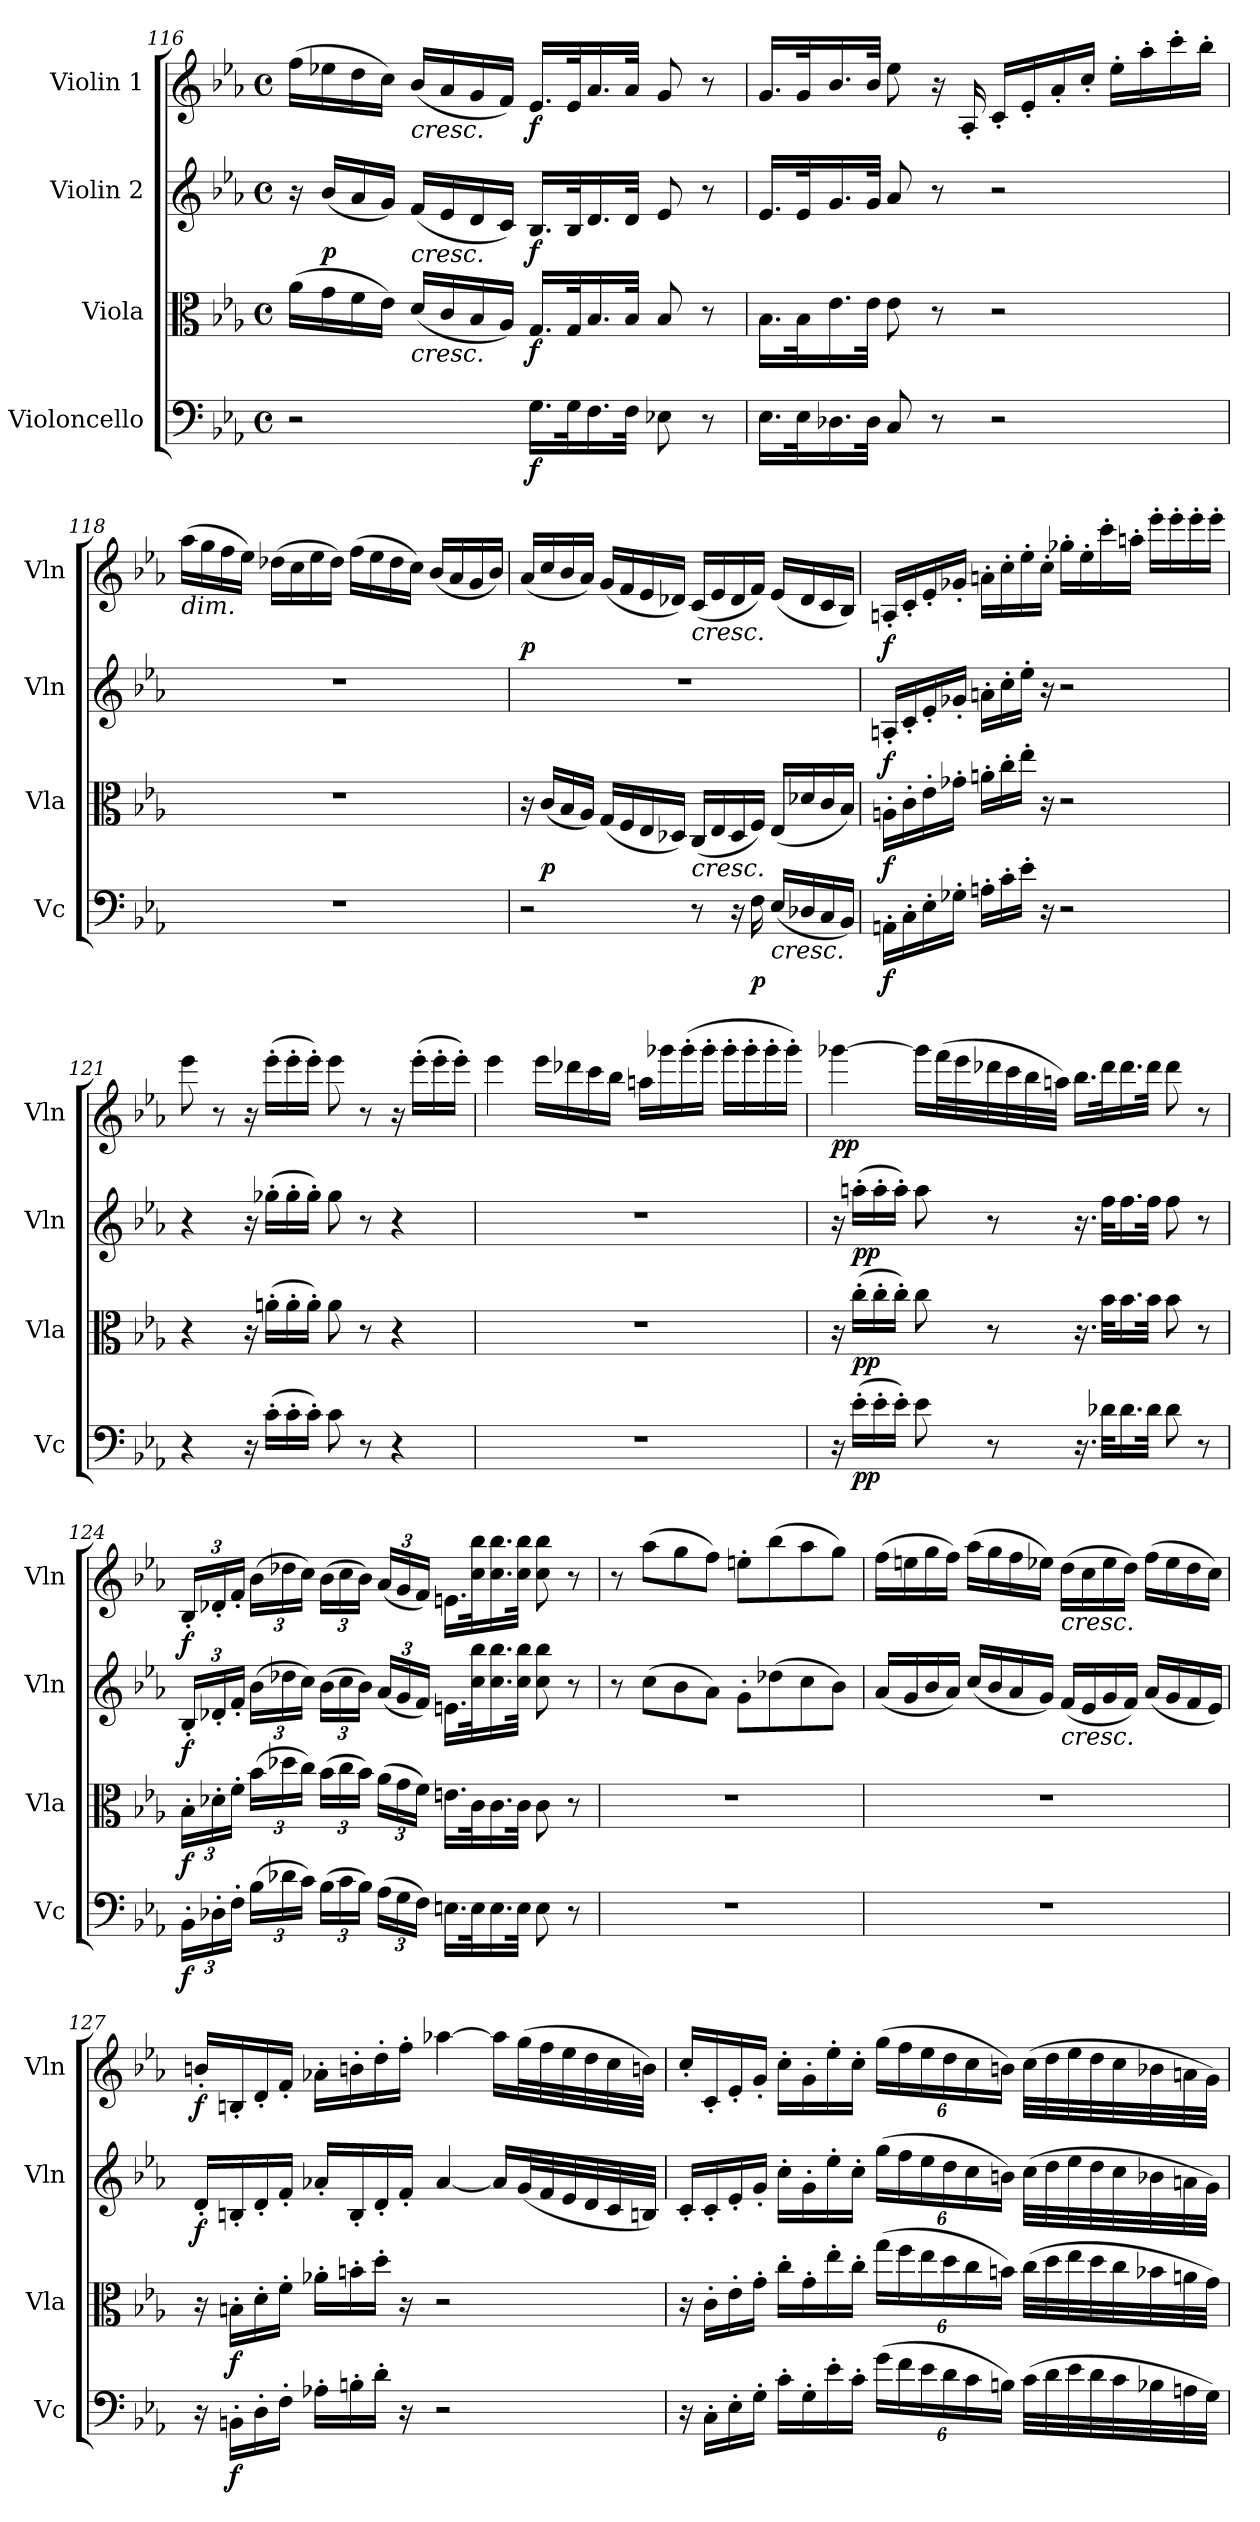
**kern	**dynam	**kern	**dynam	**kern	**dynam	**kern	**dynam
*part4	*part4	*part3	*part3	*part2	*part2	*part1	*part1
*staff4	*staff4	*staff3	*staff3	*staff2	*staff2	*staff1	*staff1
*I"Violoncello	*	*I"Viola	*	*I"Violin 2	*	*I"Violin 1	*
*I'Vc	*	*I'Vla	*	*I'Vln	*	*I'Vln	*
*clefF4	*	*clefC3	*	*clefG2	*	*clefG2	*
*k[b-e-a-]	*	*k[b-e-a-]	*	*k[b-e-a-]	*	*k[b-e-a-]	*
*M4/4	*	*M4/4	*	*M4/4	*	*M4/4	*
*met(c)	*	*met(c)	*	*met(c)	*	*met(c)	*
=116	=116	=116	=116	=116	=116	=116	=116
2r	.	(>16a-\LL	.	16r	.	(>16ff\LL	.
!	!	!	!	!	!LO:DY:b	!	!
.	.	16g\	.	(<16b-/LL	p	16ee-X\	.
.	.	16f\	.	16a-/	.	16dd\	.
.	.	16e-\JJ)	.	16g/JJ)	.	16cc\JJ)	.
!	!	!	!	!	!	!LO:TX:b:i:t=cresc.	!
!	!	!	!	!LO:TX:b:i:t=cresc.	!	!	!
!	!	!LO:TX:b:i:t=cresc.	!	!	!	!	!
.	.	(<16d/LL	.	(<16f/LL	.	(<16b-/LL	.
.	.	16c/	.	16e-/	.	16a-/	.
.	.	16B-/	.	16d/	.	16g/	.
.	.	16A-/JJ)	.	16c/JJ)	.	16f/JJ)	.
!	!LO:DY:b	!	!LO:DY:b	!	!LO:DY:b	!	!LO:DY:b
16.G\LL	f	16.G/LL	f	16.B-/LL	f	16.e-/LL	f
32G\K	.	32G/K	.	32B-/K	.	32e-/K	.
16.F\	.	16.B-/	.	16.d/	.	16.a-/	.
32F\JJk	.	32B-/JJk	.	32d/JJk	.	32a-/JJk	.
8E-X\	.	8B-/	.	8e-/	.	8g/	.
8r	.	8r	.	8r	.	8r	.
!!LO:LB:g=z
=117	=117	=117	=117	=117	=117	=117	=117
16.E-\LL	.	16.B-\LL	.	16.e-/LL	.	16.g/LL	.
32E-\K	.	32B-\K	.	32e-/K	.	32g/K	.
16.D-X\	.	16.e-\	.	16.g/	.	16.b-/	.
32D-\JJk	.	32e-\JJk	.	32g/JJk	.	32b-/JJk	.
8C/	.	8e-\	.	8a-/	.	8ee-\	.
8r	.	8r	.	8r	.	16r	.
.	.	.	.	.	.	16A-'/	.
2r	.	2r	.	2r	.	16c'/LL	.
.	.	.	.	.	.	16e-'/	.
.	.	.	.	.	.	16a-'/	.
.	.	.	.	.	.	16cc'/JJ	.
.	.	.	.	.	.	16ee-'\LL	.
.	.	.	.	.	.	16aa-'\	.
.	.	.	.	.	.	16ccc'\	.
.	.	.	.	.	.	16bb-'\JJ	.
=118	=118	=118	=118	=118	=118	=118	=118
!	!	!	!	!	!	!LO:TX:b:i:t=dim.	!
1r	.	1r	.	1r	.	(>16aa-\LL	.
.	.	.	.	.	.	16gg\	.
.	.	.	.	.	.	16ff\	.
.	.	.	.	.	.	16ee-\JJ)	.
.	.	.	.	.	.	(>16dd-X\LL	.
.	.	.	.	.	.	16cc\	.
.	.	.	.	.	.	16ee-\	.
.	.	.	.	.	.	16dd-\JJ)	.
.	.	.	.	.	.	(>16ff\LL	.
.	.	.	.	.	.	16ee-\	.
.	.	.	.	.	.	16dd-\	.
.	.	.	.	.	.	16cc\JJ)	.
.	.	.	.	.	.	(<16b-/LL	.
.	.	.	.	.	.	16a-/	.
.	.	.	.	.	.	16g/	.
.	.	.	.	.	.	16b-/JJ)	.
=119	=119	=119	=119	=119	=119	=119	=119
!	!	!	!	!	!	!	!LO:DY:b
2r	.	16r	.	1r	.	(<16a-/LL	p
!	!	!	!LO:DY:b	!	!	!	!
.	.	(<16c/LL	p	.	.	16cc/	.
.	.	16B-/	.	.	.	16b-/	.
.	.	16A-/JJ)	.	.	.	16a-/JJ)	.
.	.	(<16G/LL	.	.	.	(<16g/LL	.
.	.	16F/	.	.	.	16f/	.
.	.	16E-/	.	.	.	16e-/	.
.	.	16D-X/JJ)	.	.	.	16d-X/JJ)	.
!	!	!	!	!	!	!LO:TX:b:i:t=cresc.	!
!	!	!LO:TX:b:i:t=cresc.	!	!	!	!	!
8r	.	(<16C/LL	.	.	.	(<16c/LL	.
.	.	16E-/	.	.	.	16e-/	.
16r	.	16D-/	.	.	.	16d-/	.
!	!LO:DY:b	!	!	!	!	!	!
16F\	p	16F/JJ)	.	.	.	16f/JJ)	.
!LO:TX:b:i:t=cresc.	!	!	!	!	!	!	!
(<16E-/LL	.	(<16E-/LL	.	.	.	(<16e-/LL	.
16D-X/	.	16d-X/	.	.	.	16d-/	.
16C/	.	16c/	.	.	.	16c/	.
16BB-/JJ)	.	16B-/JJ)	.	.	.	16B-/JJ)	.
!!LO:PB:g=z
=120	=120	=120	=120	=120	=120	=120	=120
!	!LO:DY:b	!	!LO:DY:b	!	!LO:DY:b	!	!LO:DY:b
16AAn'\LL	f	16An'\LL	f	16An'/LL	f	16An'/LL	f
16C'\	.	16c'\	.	16c'/	.	16c'/	.
16E-'\	.	16e-'\	.	16e-'/	.	16e-'/	.
16G-X'\JJ	.	16g-X'\JJ	.	16g-X'/JJ	.	16g-X'/JJ	.
16An'\LL	.	16an'\LL	.	16an'\LL	.	16an'\LL	.
16c'\	.	16cc'\	.	16cc'\	.	16cc'\	.
16e-'\JJ	.	16ee-'\JJ	.	16ee-'\JJ	.	16ee-'\	.
16r	.	16r	.	16r	.	16cc'\JJ	.
2r	.	2r	.	2r	.	16gg-X'\LL	.
.	.	.	.	.	.	16ee-'\	.
.	.	.	.	.	.	16ccc'\	.
.	.	.	.	.	.	16aan'\JJ	.
.	.	.	.	.	.	16eee-'\LL	.
.	.	.	.	.	.	16eee-'\	.
.	.	.	.	.	.	16eee-'\	.
.	.	.	.	.	.	16eee-'\JJ	.
=121	=121	=121	=121	=121	=121	=121	=121
4r	.	4r	.	4r	.	8eee-\	.
.	.	.	.	.	.	8r	.
16r	.	16r	.	16r	.	16r	.
(>16c'\LL	.	(>16an'\LL	.	(>16gg-X'\LL	.	(>16eee-'\LL	.
16c'\	.	16a'\	.	16gg-'\	.	16eee-'\	.
16c'\JJ)	.	16a'\JJ)	.	16gg-'\JJ)	.	16eee-'\JJ)	.
8c\	.	8a\	.	8gg-\	.	8eee-\	.
8r	.	8r	.	8r	.	8r	.
4r	.	4r	.	4r	.	16r	.
.	.	.	.	.	.	(>16eee-'\LL	.
.	.	.	.	.	.	16eee-'\	.
.	.	.	.	.	.	16eee-'\JJ)	.
=122	=122	=122	=122	=122	=122	=122	=122
1r	.	1r	.	1r	.	4eee-\	.
.	.	.	.	.	.	16eee-\LL	.
.	.	.	.	.	.	16ddd-X\	.
.	.	.	.	.	.	16ccc\	.
.	.	.	.	.	.	16bb-\JJ	.
.	.	.	.	.	.	16aan\LL	.
.	.	.	.	.	.	16ggg-X\	.
.	.	.	.	.	.	(>16ggg-'\	.
.	.	.	.	.	.	16ggg-'\JJ	.
.	.	.	.	.	.	16ggg-'\LL	.
.	.	.	.	.	.	16ggg-'\	.
.	.	.	.	.	.	16ggg-'\	.
.	.	.	.	.	.	16ggg-'\JJ)	.
!!LO:LB:g=z
=123	=123	=123	=123	=123	=123	=123	=123
!	!	!	!	!	!	!	!LO:DY:b
16r	.	16r	.	16r	.	[4ggg-X\	pp
!	!LO:DY:b	!	!LO:DY:b	!	!LO:DY:b	!	!
(>16e-'\LL	pp	(>16cc'\LL	pp	(>16aan'\LL	pp	.	.
16e-'\	.	16cc'\	.	16aa'\	.	.	.
16e-'\JJ)	.	16cc'\JJ)	.	16aa'\JJ)	.	.	.
8e-\	.	8cc\	.	8aa\	.	16ggg-\LL]	.
.	.	.	.	.	.	(>32fff\L	.
.	.	.	.	.	.	32eee-\	.
8r	.	8r	.	8r	.	32ddd-X\	.
.	.	.	.	.	.	32ccc\	.
.	.	.	.	.	.	32bb-\	.
.	.	.	.	.	.	32aan\JJJ)	.
16.r	.	16.r	.	16.r	.	16.bb-\LL	.
32d-X\KLL	.	32b-\KLL	.	32ff\KLL	.	32ddd-\K	.
16.d-\	.	16.b-\	.	16.ff\	.	16.ddd-\	.
32d-\JJk	.	32b-\JJk	.	32ff\JJk	.	32ddd-\JJk	.
8d-\	.	8b-\	.	8ff\	.	8ddd-\	.
8r	.	8r	.	8r	.	8r	.
=124	=124	=124	=124	=124	=124	=124	=124
*Xbrackettup	*	*Xbrackettup	*	*Xbrackettup	*	*Xbrackettup	*
!	!LO:DY:b	!	!LO:DY:b	!	!LO:DY:b	!	!LO:DY:b
24BB-'\LL	f	24B-'\LL	f	24B-'/LL	f	24B-'/LL	f
24D-X'\	.	24d-X'\	.	24d-X'/	.	24d-X'/	.
24F'\JJ	.	24f'\JJ	.	24f'/JJ	.	24f'/JJ	.
(>24B-\LL	.	(>24b-\LL	.	(>24b-\LL	.	(>24b-\LL	.
24d-X\	.	24dd-X\	.	24dd-X\	.	24dd-X\	.
24c\JJ)	.	24cc\JJ)	.	24cc\JJ)	.	24cc\JJ)	.
(>24B-\LL	.	(>24b-\LL	.	(>24b-\LL	.	(>24b-\LL	.
24c\	.	24cc\	.	24cc\	.	24cc\	.
24B-\JJ)	.	24b-\JJ)	.	24b-\JJ)	.	24b-\JJ)	.
(>24A-\LL	.	(>24a-\LL	.	(<24a-/LL	.	(<24a-/LL	.
24G\	.	24g\	.	24g/	.	24g/	.
24F\JJ)	.	24f\JJ)	.	24f/JJ)	.	24f/JJ)	.
16.En\LL	.	16.en\LL	.	16.en\LL	.	16.en\LL	.
32E\K	.	32c\K	.	32cc\ 32bb-\K	.	32cc\ 32bb-\K	.
16.E\	.	16.c\	.	16.cc\ 16.bb-\	.	16.cc\ 16.bb-\	.
32E\JJk	.	32c\JJk	.	32cc\ 32bb-\JJk	.	32cc\ 32bb-\JJk	.
8E\	.	8c\	.	8cc\ 8bb-\	.	8cc\ 8bb-\	.
8r	.	8r	.	8r	.	8r	.
=125	=125	=125	=125	=125	=125	=125	=125
1r	.	1r	.	8r	.	8r	.
.	.	.	.	(>8cc\L	.	(>8aa-\L	.
.	.	.	.	8b-\	.	8gg\	.
.	.	.	.	8a-\J)	.	8ff\J)	.
.	.	.	.	8g'\L	.	8een'\L	.
.	.	.	.	(>8dd-X\	.	(>8bb-\	.
.	.	.	.	8cc\	.	8aa-\	.
.	.	.	.	8b-\J)	.	8gg\J)	.
!!LO:LB:g=z
=126	=126	=126	=126	=126	=126	=126	=126
1r	.	1r	.	(<16a-/LL	.	(>16ff\LL	.
.	.	.	.	16g/	.	16een\	.
.	.	.	.	16b-/	.	16gg\	.
.	.	.	.	16a-/JJ)	.	16ff\JJ)	.
.	.	.	.	(<16cc/LL	.	(>16aa-\LL	.
.	.	.	.	16b-/	.	16gg\	.
.	.	.	.	16a-/	.	16ff\	.
.	.	.	.	16g/JJ)	.	16ee-X\JJ)	.
!	!	!	!	!	!	!LO:TX:b:i:t=cresc.	!
!	!	!	!	!LO:TX:b:i:t=cresc.	!	!	!
.	.	.	.	(<16f/LL	.	(>16dd\LL	.
.	.	.	.	16e-/	.	16cc\	.
.	.	.	.	16g/	.	16ee-\	.
.	.	.	.	16f/JJ)	.	16dd\JJ)	.
.	.	.	.	(<16a-/LL	.	(>16ff\LL	.
.	.	.	.	16g/	.	16ee-\	.
.	.	.	.	16f/	.	16dd\	.
.	.	.	.	16e-/JJ)	.	16cc\JJ)	.
=127	=127	=127	=127	=127	=127	=127	=127
!	!	!	!	!	!LO:DY:b	!	!LO:DY:b
16r	.	16r	.	16d'/LL	f	16bn'/LL	f
!	!LO:DY:b	!	!LO:DY:b	!	!	!	!
16BBn'\LL	f	16Bn'\LL	f	16Bn'/	.	16Bn'/	.
16D'\	.	16d'\	.	16d'/	.	16d'/	.
16F'\JJ	.	16f'\JJ	.	16f'/JJ	.	16f'/JJ	.
16A-X'\LL	.	16a-X'\LL	.	16a-X'/LL	.	16a-X'\LL	.
16Bn'\	.	16bn'\	.	16B'/	.	16bn'\	.
16d'\JJ	.	16dd'\JJ	.	16d'/	.	16dd'\	.
16r	.	16r	.	16f'/JJ	.	16ff'\JJ	.
2r	.	2r	.	[4a-/	.	[4aa-X\	.
.	.	.	.	16a-/LL]	.	16aa-\LL]	.
.	.	.	.	(<32g/L	.	(>32gg\L	.
.	.	.	.	32f/	.	32ff\	.
.	.	.	.	32e-/	.	32ee-\	.
.	.	.	.	32d/	.	32dd\	.
.	.	.	.	32c/	.	32cc\	.
.	.	.	.	32Bn/JJJ)	.	32bn\JJJ)	.
=128	=128	=128	=128	=128	=128	=128	=128
16r	.	16r	.	16c'/LL	.	16cc'/LL	.
16C'\LL	.	16c'\LL	.	16c'/	.	16c'/	.
16E-'\	.	16e-'\	.	16e-'/	.	16e-'/	.
16G'\JJ	.	16g'\JJ	.	16g'/JJ	.	16g'/JJ	.
16c'\LL	.	16cc'\LL	.	16cc'\LL	.	16cc'\LL	.
16G'\	.	16g'\	.	16g'\	.	16g'\	.
16e-'\	.	16ee-'\	.	16ee-'\	.	16ee-'\	.
16c'\JJ	.	16cc'\JJ	.	16cc'\JJ	.	16cc'\JJ	.
(>24g\LL	.	(>24gg\LL	.	(>24gg\LL	.	(>24gg\LL	.
24f\	.	24ff\	.	24ff\	.	24ff\	.
24e-\	.	24ee-\	.	24ee-\	.	24ee-\	.
24d\	.	24dd\	.	24dd\	.	24dd\	.
24c\	.	24cc\	.	24cc\	.	24cc\	.
24Bn\JJ)	.	24bn\JJ)	.	24bn\JJ)	.	24bn\JJ)	.
(>32c\LLL	.	(>32cc\LLL	.	(>32cc\LLL	.	(>32cc\LLL	.
32d\	.	32dd\	.	32dd\	.	32dd\	.
32e-\	.	32ee-\	.	32ee-\	.	32ee-\	.
32d\	.	32dd\	.	32dd\	.	32dd\	.
32c\	.	32cc\	.	32cc\	.	32cc\	.
32B-X\	.	32b-X\	.	32b-X\	.	32b-X\	.
32An\	.	32an\	.	32an\	.	32an\	.
32G\JJJ)	.	32g\JJJ)	.	32g\JJJ)	.	32g\JJJ)	.
=	=	=	=	=	=	=	=
*-	*-	*-	*-	*-	*-	*-	*-
